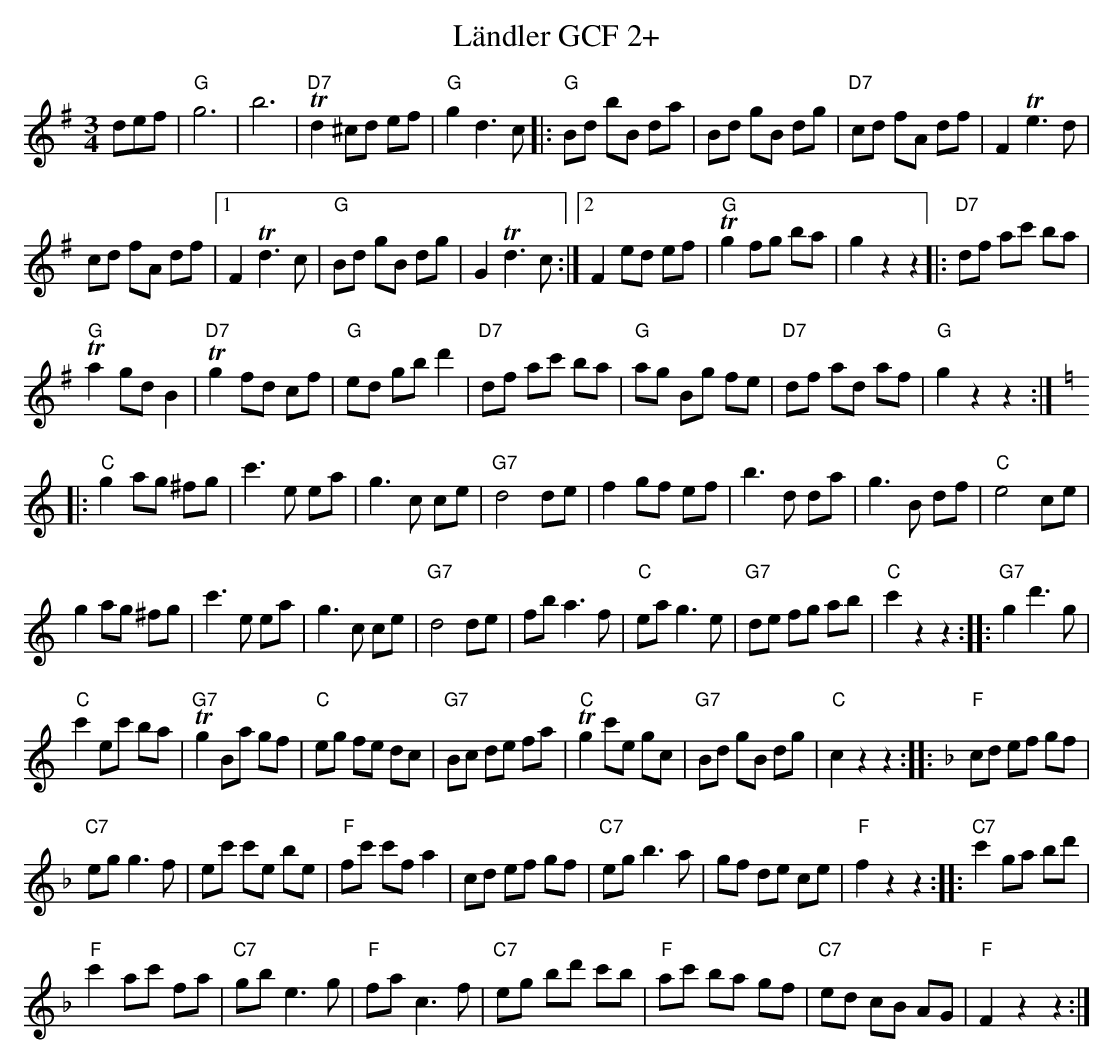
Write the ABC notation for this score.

X:1
T:Ländler GCF 2+
M:3/4
L:1/8
K:Gmaj
def | "G"g6 | b6 | "D7"Td2 ^cd ef | "G"g2 d3c |: "G"Bd bB da | Bd gB dg | "D7"cd fA df |F2 Te3d |
cd fA df |1 F2 Td3c | "G"Bd gB dg | G2 Td3c :|2 F2 ed ef | "G"Tg2 fg ba | g2 z2z2 |: "D7"df ac' ba |
"G"Ta2 gd B2 | "D7"Tg2 fd cf | "G"ed gb d'2 | "D7"df ac' ba | "G"ag Bg fe | "D7"df ad af | "G"g2z2z2 :: [K:Cmaj]
"C"g2 ag ^fg | c'3e ea | g3 c ce | "G7"d4 de | f2 gf ef | b3d da | g3B df | "C"e4 ce |
g2 ag ^fg | c'3e ea | g3c ce | "G7"d4 de | fb a3f | "C"ea g3e | "G7"de fg ab | "C"c'2 z2z2 :: "G7"g2 d'3g |
"C"c'2 ec' ba | "G7"Tg2 Ba gf | "C"eg fe dc | "G7"Bc de fa | "C"Tg2 c'e gc | "G7"Bd gB dg | "C"c2 z2z2 :: [K:Fmaj] "F"cd ef gf |
"C7"eg g3f | ec' c'e be | "F"fc' c'f a2 | cd ef gf | "C7"eg b3a | gf de ce | "F"f2z2z2 :: "C7"c'2ga bd' |
"F"c'2 ac' fa | "C7"gb e3g | "F"fa c3f | "C7"eg bd' c'b | "F"ac' ba gf | "C7"ed cB AG | "F"F2 z2z2 :|
